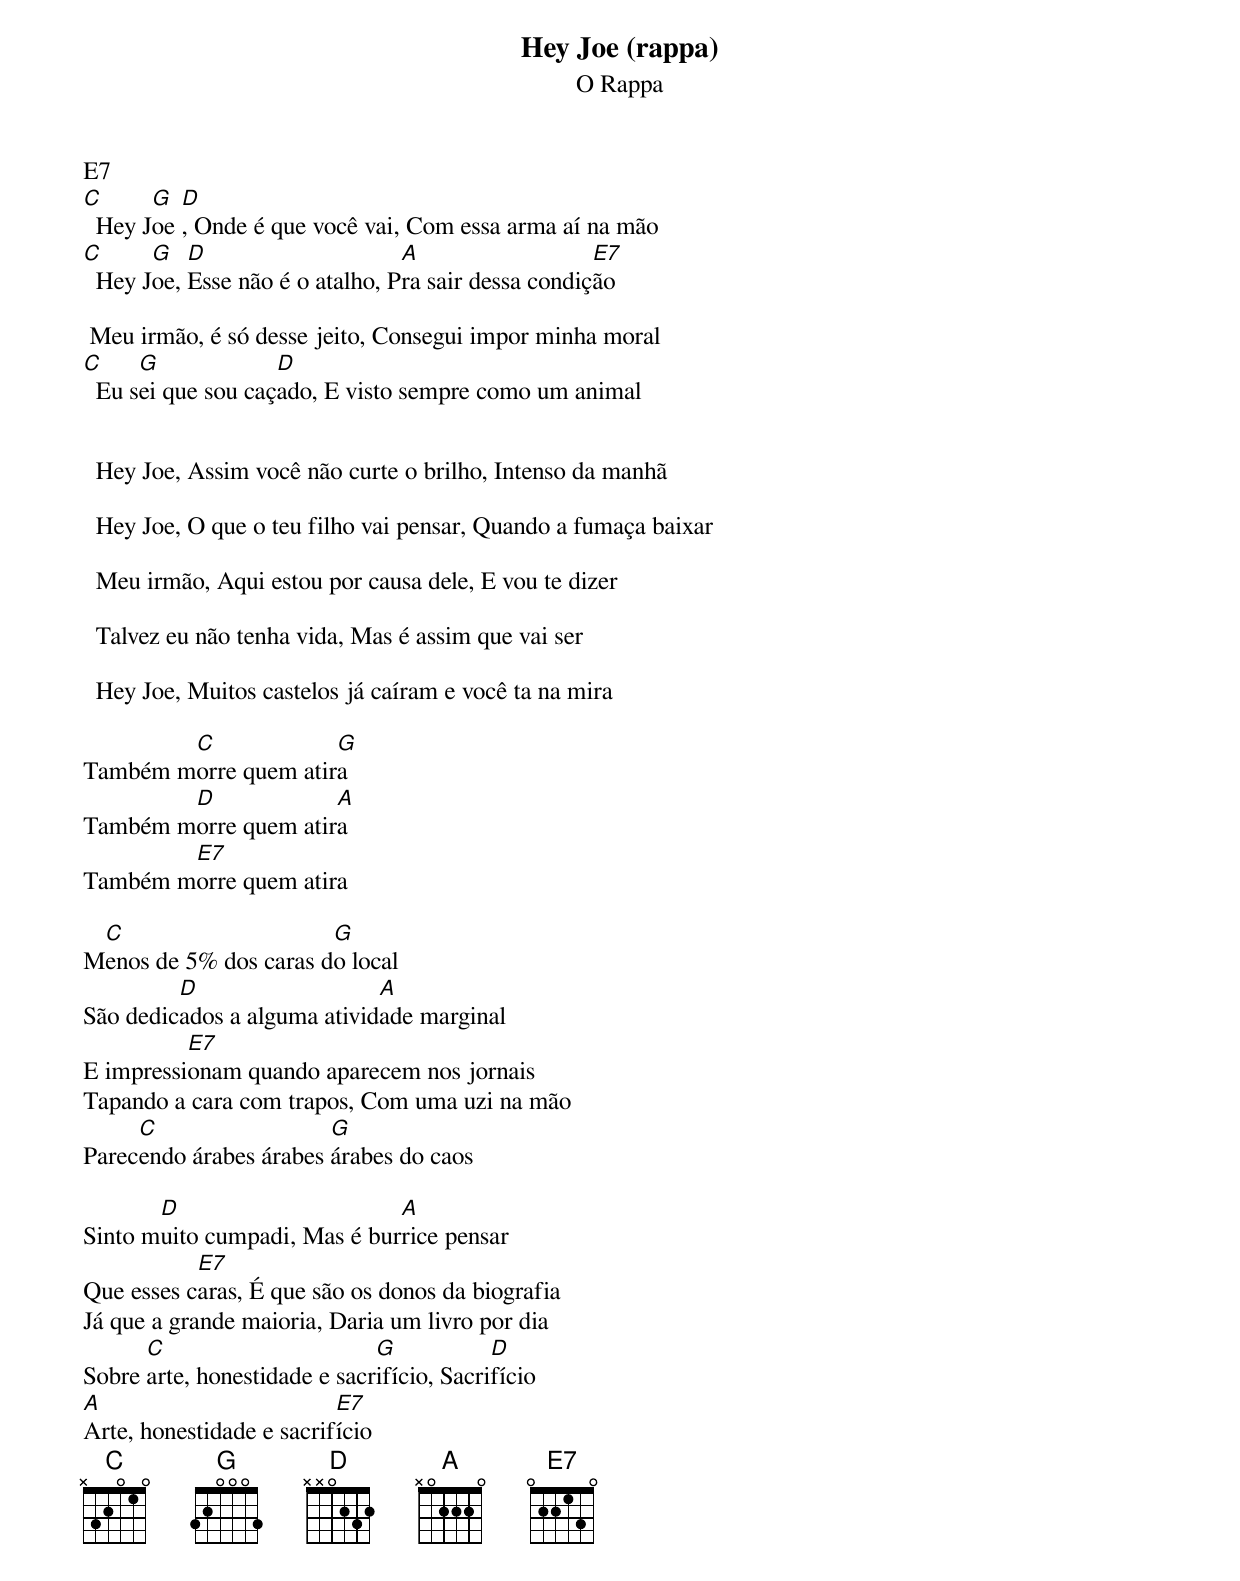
Hey Joe (rappa)
O Rappa

E7
C      G  D
  Hey Joe , Onde é que você vai, Com essa arma aí na mão
C      G   D	                 A                   E7
  Hey Joe, Esse não é o atalho, Pra sair dessa condição

 Meu irmão, é só desse jeito, Consegui impor minha moral
C     G             D
  Eu sei que sou caçado, E visto sempre como um animal


  Hey Joe, Assim você não curte o brilho, Intenso da manhã

  Hey Joe, O que o teu filho vai pensar, Quando a fumaça baixar

  Meu irmão, Aqui estou por causa dele, E vou te dizer

  Talvez eu não tenha vida, Mas é assim que vai ser

  Hey Joe, Muitos castelos já caíram e você ta na mira

        C             G
Também morre quem atira
        D             A
Também morre quem atira
        E7
Também morre quem atira

 C                     G
Menos de 5% dos caras do local
         D                   A
São dedicados a alguma atividade marginal
          E7
E impressionam quando aparecem nos jornais
Tapando a cara com trapos, Com uma uzi na mão
     C                  G
Parecendo árabes árabes árabes do caos

       D                      A
Sinto muito cumpadi, Mas é burrice pensar
           E7
Que esses caras, É que são os donos da biografia
Já que a grande maioria, Daria um livro por dia
      C                       G            D
Sobre arte, honestidade e sacrifício, Sacrifício
A                         E7
Arte, honestidade e sacrifício
